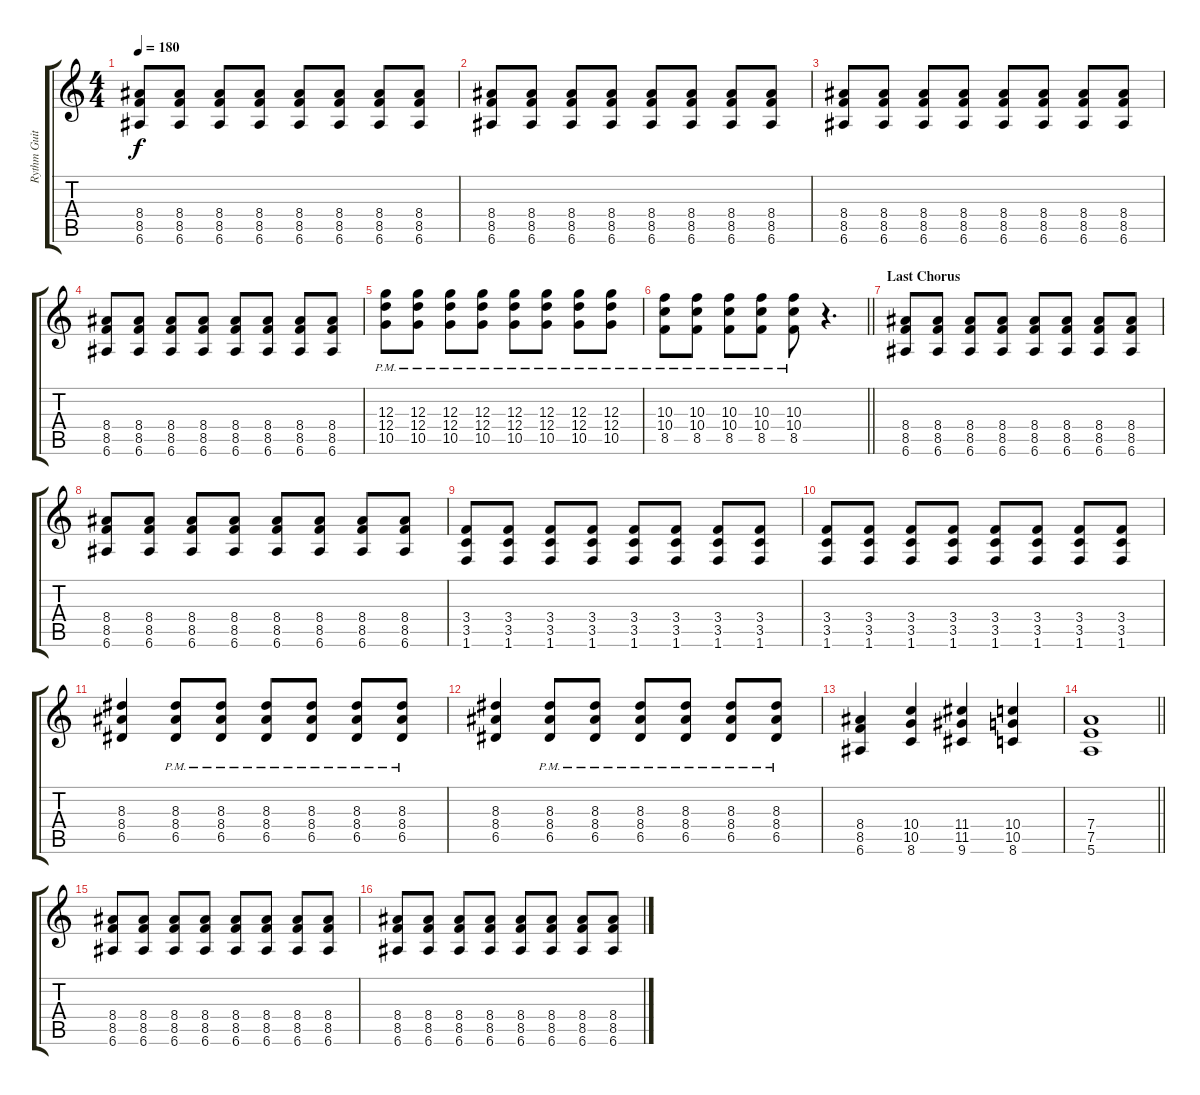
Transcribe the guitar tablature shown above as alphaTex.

\track ("Rythm Guitar" "Rythm Guit") {instrument distortionguitar}
\staff {score tabs}
\tuning (E4 B3 G3 D3 A2 E2) {hide}
\ts (4 4)
\tempo 180
\clef g2
\ks c
(8.4 8.5 6.6).8{dy f} (8.4 8.5 6.6).8 (8.4 8.5 6.6).8 (8.4 8.5 6.6).8 (8.4 8.5 6.6).8 (8.4 8.5 6.6).8 (8.4 8.5 6.6).8 (8.4 8.5 6.6).8 |
(8.4 8.5 6.6).8 (8.4 8.5 6.6).8 (8.4 8.5 6.6).8 (8.4 8.5 6.6).8 (8.4 8.5 6.6).8 (8.4 8.5 6.6).8 (8.4 8.5 6.6).8 (8.4 8.5 6.6).8 |
(8.4 8.5 6.6).8 (8.4 8.5 6.6).8 (8.4 8.5 6.6).8 (8.4 8.5 6.6).8 (8.4 8.5 6.6).8 (8.4 8.5 6.6).8 (8.4 8.5 6.6).8 (8.4 8.5 6.6).8 |
(8.4 8.5 6.6).8 (8.4 8.5 6.6).8 (8.4 8.5 6.6).8 (8.4 8.5 6.6).8 (8.4 8.5 6.6).8 (8.4 8.5 6.6).8 (8.4 8.5 6.6).8 (8.4 8.5 6.6).8 |
(12.3{pm} 12.4{pm} 10.5{pm}).8 (12.3{pm} 12.4{pm} 10.5{pm}).8 (12.3{pm} 12.4{pm} 10.5{pm}).8 (12.3{pm} 12.4{pm} 10.5{pm}).8 (12.3{pm} 12.4{pm} 10.5{pm}).8 (12.3{pm} 12.4{pm} 10.5{pm}).8 (12.3{pm} 12.4{pm} 10.5{pm}).8 (12.3{pm} 12.4{pm} 10.5{pm}).8 |
\barLineRight lightlight
(10.3{pm} 10.4{pm} 8.5{pm}).8 (10.3{pm} 10.4{pm} 8.5{pm}).8 (10.3{pm} 10.4{pm} 8.5{pm}).8 (10.3{pm} 10.4{pm} 8.5{pm}).8 (10.3{pm} 10.4{pm} 8.5{pm}).8 r.4{d} |
\section ("" "Last Chorus")
(8.4 8.5 6.6).8 (8.4 8.5 6.6).8 (8.4 8.5 6.6).8 (8.4 8.5 6.6).8 (8.4 8.5 6.6).8 (8.4 8.5 6.6).8 (8.4 8.5 6.6).8 (8.4 8.5 6.6).8 |
(8.4 8.5 6.6).8 (8.4 8.5 6.6).8 (8.4 8.5 6.6).8 (8.4 8.5 6.6).8 (8.4 8.5 6.6).8 (8.4 8.5 6.6).8 (8.4 8.5 6.6).8 (8.4 8.5 6.6).8 |
(3.4 3.5 1.6).8 (3.4 3.5 1.6).8 (3.4 3.5 1.6).8 (3.4 3.5 1.6).8 (3.4 3.5 1.6).8 (3.4 3.5 1.6).8 (3.4 3.5 1.6).8 (3.4 3.5 1.6).8 |
(3.4 3.5 1.6).8 (3.4 3.5 1.6).8 (3.4 3.5 1.6).8 (3.4 3.5 1.6).8 (3.4 3.5 1.6).8 (3.4 3.5 1.6).8 (3.4 3.5 1.6).8 (3.4 3.5 1.6).8 |
(8.3 8.4 6.5).4 (8.3{pm} 8.4{pm} 6.5{pm}).8 (8.3{pm} 8.4{pm} 6.5{pm}).8 (8.3{pm} 8.4{pm} 6.5{pm}).8 (8.3{pm} 8.4{pm} 6.5{pm}).8 (8.3{pm} 8.4{pm} 6.5{pm}).8 (8.3{pm} 8.4{pm} 6.5{pm}).8 |
(8.3 8.4 6.5).4 (8.3{pm} 8.4{pm} 6.5{pm}).8 (8.3{pm} 8.4{pm} 6.5{pm}).8 (8.3{pm} 8.4{pm} 6.5{pm}).8 (8.3{pm} 8.4{pm} 6.5{pm}).8 (8.3{pm} 8.4{pm} 6.5{pm}).8 (8.3{pm} 8.4{pm} 6.5{pm}).8 |
(8.4 8.5 6.6).4 (10.4 10.5 8.6).4 (11.4 11.5 9.6).4 (10.4 10.5 8.6).4 |
\barLineRight lightlight
(7.4 7.5 5.6).1 |
(8.4 8.5 6.6).8 (8.4 8.5 6.6).8 (8.4 8.5 6.6).8 (8.4 8.5 6.6).8 (8.4 8.5 6.6).8 (8.4 8.5 6.6).8 (8.4 8.5 6.6).8 (8.4 8.5 6.6).8 |
(8.4 8.5 6.6).8 (8.4 8.5 6.6).8 (8.4 8.5 6.6).8 (8.4 8.5 6.6).8 (8.4 8.5 6.6).8 (8.4 8.5 6.6).8 (8.4 8.5 6.6).8 (8.4 8.5 6.6).8
